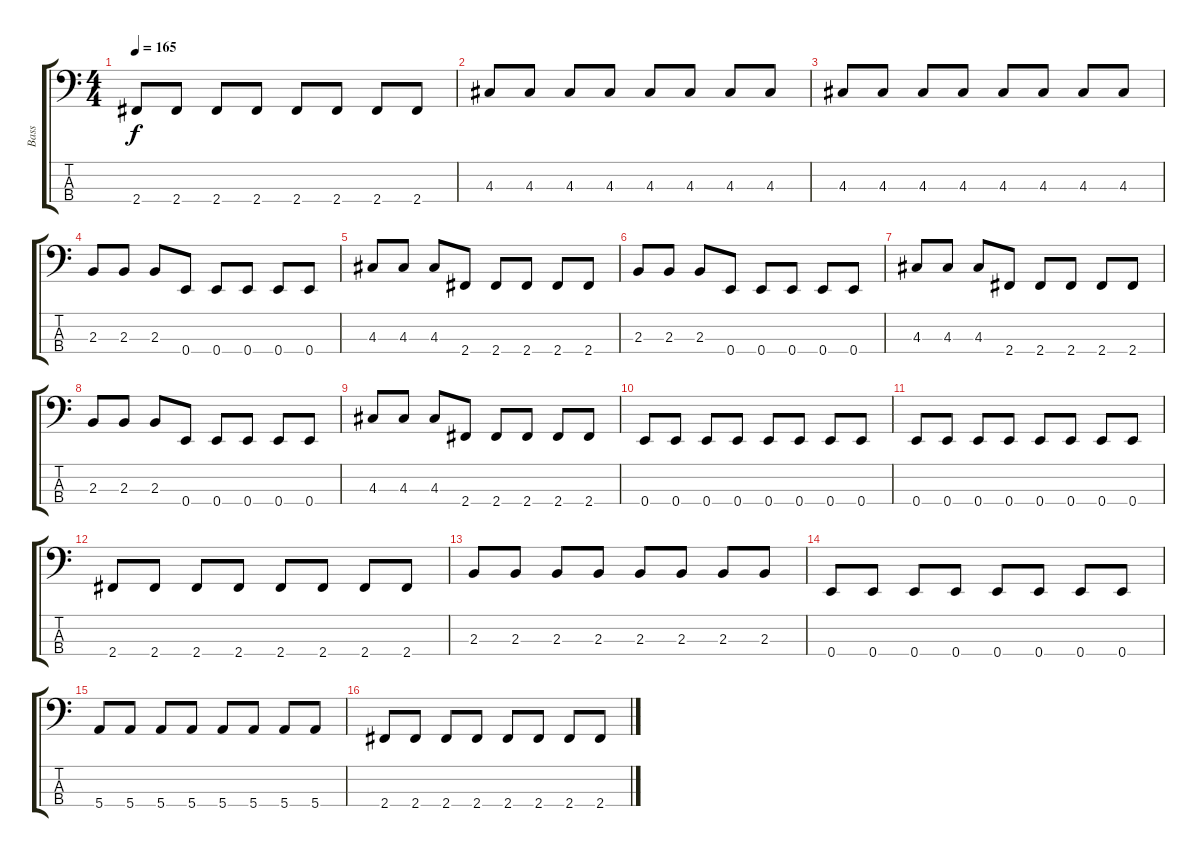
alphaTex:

\track ("Bass" "Bass") {instrument electricbasspick}
\staff {score tabs}
\tuning (G2 D2 A1 E1) {hide}
\ts (4 4)
\tempo 165
\clef f4
\ks c
2.4.8{dy f} 2.4.8 2.4.8 2.4.8 2.4.8 2.4.8 2.4.8 2.4.8 |
4.3.8 4.3.8 4.3.8 4.3.8 4.3.8 4.3.8 4.3.8 4.3.8 |
4.3.8 4.3.8 4.3.8 4.3.8 4.3.8 4.3.8 4.3.8 4.3.8 |
2.3.8 2.3.8 2.3.8 0.4.8 0.4.8 0.4.8 0.4.8 0.4.8 |
4.3.8 4.3.8 4.3.8 2.4.8 2.4.8 2.4.8 2.4.8 2.4.8 |
2.3.8 2.3.8 2.3.8 0.4.8 0.4.8 0.4.8 0.4.8 0.4.8 |
4.3.8 4.3.8 4.3.8 2.4.8 2.4.8 2.4.8 2.4.8 2.4.8 |
2.3.8 2.3.8 2.3.8 0.4.8 0.4.8 0.4.8 0.4.8 0.4.8 |
4.3.8 4.3.8 4.3.8 2.4.8 2.4.8 2.4.8 2.4.8 2.4.8 |
0.4.8 0.4.8 0.4.8 0.4.8 0.4.8 0.4.8 0.4.8 0.4.8 |
0.4.8 0.4.8 0.4.8 0.4.8 0.4.8 0.4.8 0.4.8 0.4.8 |
2.4.8 2.4.8 2.4.8 2.4.8 2.4.8 2.4.8 2.4.8 2.4.8 |
2.3.8 2.3.8 2.3.8 2.3.8 2.3.8 2.3.8 2.3.8 2.3.8 |
0.4.8 0.4.8 0.4.8 0.4.8 0.4.8 0.4.8 0.4.8 0.4.8 |
5.4.8 5.4.8 5.4.8 5.4.8 5.4.8 5.4.8 5.4.8 5.4.8 |
2.4.8 2.4.8 2.4.8 2.4.8 2.4.8 2.4.8 2.4.8 2.4.8
